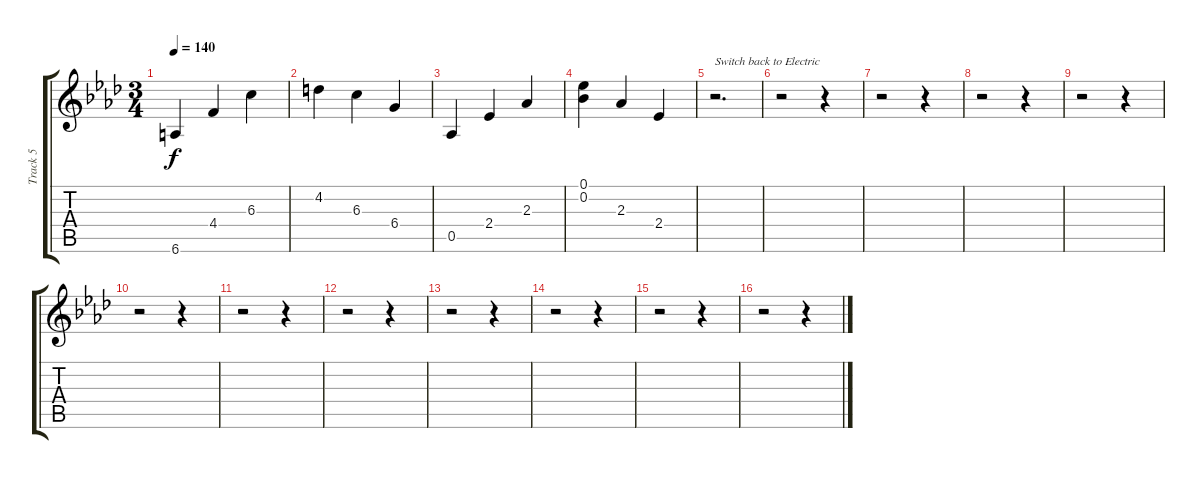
\track ("Track 5" "Track 5") {instrument acousticguitarsteel}
\staff {score tabs}
\tuning (Eb4 Bb3 Gb3 Db3 Ab2 Eb2) {hide}
\ts (3 4)
\tempo 140
\clef g2
\ks ab
6.6.4{dy f} 4.4.4 6.3.4 |
4.2.4 6.3.4 6.4.4 |
0.5.4 2.4.4 2.3.4 |
(0.1 0.2).4 2.3.4 2.4.4 |
r.2{d txt "Switch back to Electric"} |
r.2 r.4 |
r.2 r.4 |
r.2 r.4 |
r.2 r.4 |
r.2 r.4 |
r.2 r.4 |
r.2 r.4 |
r.2 r.4 |
r.2 r.4 |
r.2 r.4 |
r.2 r.4
